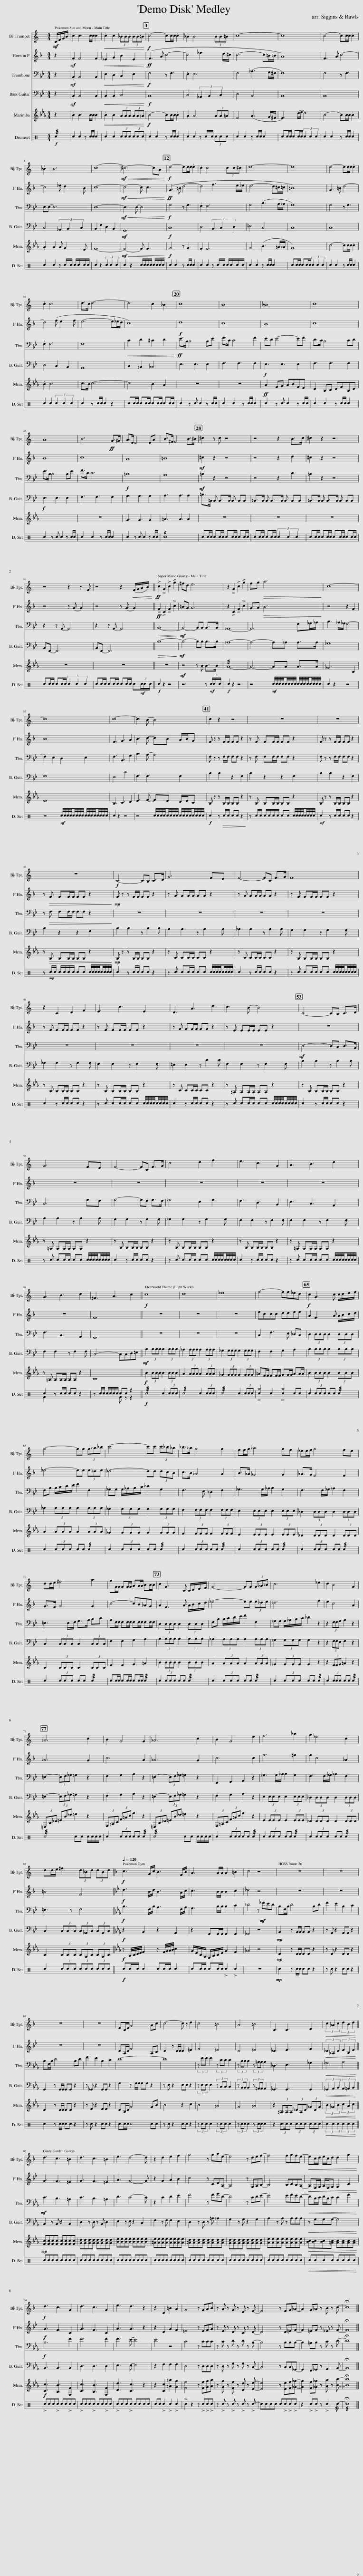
X:1
%%score 1 2 3 4 5 ( 6 7 )
L:1/8
M:4/4
I:linebreak $
K:Bb
V:1 treble transpose=-2
V:2 treble transpose=-7
V:3 bass
V:4 bass transpose=-12
V:5 treble
V:6 perc
K:none
V:7 perc
K:none
V:1
[K:C]!mf! C/E/G/B/ | .c2 c3 c/c/ c2 |!<(! .c2 c2 (3_BBB (3BB=B!<)! |!f! c4- cc/c/ .c2 | ._B2 B4 (3BB=B | %5
 c8- | c8 | c4- cc/c/ .c2 |$ ._B2 B6 | (c8 | %10
!mf!!<(! ^c6-) cA!<)! |!f! d4- dd/d/ .d2 | .c2 c4 (3cc^c | d8- | d8 | %15
 d4- dd/d/ .d2 |$ .c2 c6 | d>c d6- | d4 c2 _B2 | c8 | %20
 B8 | _B8 | c8 |$ A8 | B6!ff! G>^G | %25
 A>E E4 EA | B>^F F4 B>^B | ^c2 z c z4 | z4 z2 B>c | ^c2 z2 z4 |$ %30
 z4 z2 z F | z4 z2!<(! (F/G/A/B/)!<)! ||!ff! !>!c2 !>!G2 !>!c2 !>!g2 | ^fd e6 | z2 !>!G2 !>!c2 !>!g2 | %35
 fg!>(! a6!>)! | c8- |$ c8 | c8- | c3 B- B4 | %40
 c2 z2 z4 | z8 | z8 |$ z8 |!f! C4- CB, C>D | %45
 G6 FE | F4- FC F>G | F8 |$ z2 C2 D2 F2 | E3 c3 E2 | %50
 D3 A3 d2 | c3 B- B4 | C4- CB, C>D |$ G6 FE | F4- FC F>G | %55
 c4 d2 f2 | e3 c3 G2 | A3 B3 d2 |$ G3 B3 d2 | ^F3 A3 c2 || %60
!f! c8 | d8 | _e8 | f4- ff_ed |!f! c2 G3 c c/d/e/f/ |$ %65
 g4- gg (3g_a_b | c'4- c'c' (3c'_b_a | _b>_a g4 g2 | ff/g/ _a4 gf | _ee/f/ g4 fe |$ %70
 dd/e/ ^f4 a2 | gG/G/ GG/G/ AA/A/ BB/B/ | c2 G3 C C/D/E/F/ | G4- GG (3G_A_B | c6 _e2 | %75
 d2 B4 G2 |$ _A6 c2 | B2 G4 G2 | _A6 c2 | B2 G4 e2 | %80
 f6 _a2 | g2 _e4 c2 |$ dd/e/ ^f2 (3d_Bd (3dBd ||[K:F][Q:1/4=120]!f! c3 G/c/ B3 F/B/ | A3 A/A/ A2 =B2 | %85
 c4 z4 | z8 | z8 |$ z8 | z8 | %90
 EC/E/ G4 Ac | c4- c z d2 | c4 =B4 | A4 =B4 | C3 C3 D2 | %95
!<(! (3c2 _A2 c2 (3d2 B2 d2!<)! ||$ d3 c3 =B2 | d3 c3 =B2 | e3 d4- d | z2 d2 e2 f2 | %100
 g4 z gae- | e4 z def- | f4 fgfe- |!<(! ec/d/ e/c/d d2 g2!<)! |$!f! d3 c3 G2 | %105
 d3 c3 G2 | e3 d3 z2 | z2 D2 =B2 A2 | G4 z GAB | z A z G z E z F- | %110
 F4 z FG_A- | A2 G_A z B z c- | !fermata!c8 |] %113
V:2
[K:F] z2 |!mf! .F2 F4 F2 |!<(! _E2 G2 B2 E2!<)! |!ff! (F3 A c4- | c4 _e3 d/^c/ | %5
 c6- c=B/_B/ | A8) | F3 A c4- |$ c4 _e d2 B | c8- | %10
!mf!!<(! c4- c c3!<)! |!ff! (G3 =B d4- | d4 f3 e/_e/ | d6- d^c/=c/ | =B8) | %15
 G3 =B d4- |$ d4 (f e2 f | e6- e_e/d/ | c8) |!f! d8 | %20
 c8 | B8 | c8 |$ B8 | c8 | %25
 A8 | =B8 |!mf! ^c2 z2 z4 | z4 z2 d2 | ^c2 z2 z4 |$ %30
 z4 z G- G2 | z4 z G- G2 ||!ff! !>!F2 !>!C2 !>!F2 !>!c2 | =BG A6 | z2 !>!C2 !>!F2 !>!c2 | %35
 GA!>(! B6!>)! | z4 z2 F2 |$ B8 | F3 G3 A2 | B3 c- cB A/B/G | %40
 F z z F/F/ FF z2 | z F FF/F/ FF z2 | F z z F/F/ FF z2 |$ z!>(! F FF/F/ FF z2!>)! |!mp! F z z F/F/ FF z2 | %45
 z G GG/G/ GG z2 | z G GG/G/ GG z2 | z F FF/F/ FF z2 |$ z F FF/F/ FF z2 | z F FF/F/ FF z2 | %50
 z G GG/G/ GG z2 | z E EE/E/ EE z2 | z8 |$ z8 | z8 | %55
 z8 | z8 | z8 |$ z8 | F8 || %60
 z8 | z8 | z8 | eccc ddee | A2 F3 A A/B/c/d/ |$ %65
 _e4- ee (3e_de | _d4- dd (3dcB | c>B _A4 A2 | B>_A _G4 G2 | _A>G F4 F2 |$ %70
 G>F G4 G2 | c4- cB_AG | A2 F3 A A/B/c/d/ | _e4- ee (3e_de | _d6 f2 | %75
 e2 c4 A2 |$ _A6 G2 | c6 A2 | _A6 G2 | c6 c2 | %80
 f6 ^f2 | f2 c4 _A2 |$ =B4 F4 ||[K:Bb]!f! d3 B/d/ B3 A/c/ | c3 B/B/ B2 c2 | %85
 _d4 z4 | z8 | z8 |$ z8 | z8 | %90
 DA,/D/ F4 A,C | D2 z D/D/ D2 =E2 | F4 =E4 | D4 =E4 | _D3 E3 F2 | %95
!<(! (3_D2 _A,2 D2 (3E2 B,2 E2!<)! ||$ G3 F3 =E2 | G3 F3 =E2 | A3 G4- G | z2 G2 A2 B2 | %100
 c4 z CDA,- | A,4 z G,A,B,- | B,4 B,CB,A,- |!<(! A,F,/G,/ A,/F,/G, G,2 C2!<)! |$!f! G3 F3 C2 | %105
 G3 F3 C2 | A3 G3 z2 | z2 D2 G2 F2 | =E4 z EFG | z E z D z C z D- | %110
 D4 z D=EF- | F2 =EF z _E z F- | !fermata!F8 |] %113
V:3
 z2 |!mf! .B,,2 B,,4 B,,2 |!<(! E,2 D,2 C,2 E,2!<)! |!f! F,4 z F,3 | .E,2 E,6 | %5
 F,4 (_A,3 G,/^F,/ | F,8) | F,4 z F,3 |$ E,E,- E,6 | D,8- | %10
!mf!!<(! D,3 D,- D,4!<)! |!f! G,4 z G,3 | .F,2 F,6 | G,4 (B,3 A,/_A,/ | G,8) | %15
 G,4 z G,3 |$ .F,2 F,6 | F,8 |!<(! C2 D2 ^C2 D2!<)! |!ff! E>B, B,4 B,E | %20
 F>C C4 F2 | ED E4- EF | D>C B,4 CD |$ E>B, B,4 B,E | F>C C6 | %25
!f! =B,8 | A,8 |!mf! =B,2 z2 z4 | z4 z2 C2 | =B,2 z2 z4 |$ %30
 z2 z A,,- A,,4 | z2 z A,,- A,,4 ||!>(! B,,8-!>)! |!mf! B,,4- B,,B,, B,,>B,, | _A,,8- | %35
 A,,6 F,_G,/_A,/ | B,3 _A,/_G,/ F,4- |$ F,2 E,2 D,2 E,2 | F,3 B,,3 G,2 | B,3 A,- A,4 | %40
 F, z z F,/F,/ F,F, z2 | z F, F,F,/F,/ F,F, z2 | F, z z F,/F,/ F,F, z2 |$ z!>(! F, F,F,/F,/ F,F, z2!>)! | z8 | %45
 z8 | z8 | z8 |$ z8 | z8 | %50
 z8 | z8 |!mf! D,4- D,C, D,>B,, |$ C,6 G,F, | G,4- G,F, G,>F, | %55
 _G,4 E,2 G,2 | F,3 D,3 B,,2 | E,3 C,3 A,,2 |$ F,3 C,3 A,,2 | G,,8 || %60
 z8 | z8 | z8 | C,2 F,3 E, _D,C, | D,2 (3D,D,D, D,2 (3D,D,D, |$ %65
 F,B, B,/C/D/E/ F2 F,2 | _G,G, G,/_A,/B,/C/ _D2 G,2 | F,3 E, _D,2 F,2 | _G,3 G,/_A,/ B,2 G,2 | F,3 F,/_G,/ _A,2 F,2 |$ %70
 =E,3 E,/F,/ G,>A, B,C | A,F,/F,/ F,F,/F,/ F,F,/F,/ F,F,/F,/ | D,2 (3D,D,D, D,2 (3D,D,D, | F,B, B,/C/D/E/ F2 F,2 | _G,G, G,/_A,/B,/C/ _D2 z2 | %75
 z2 (3F,F,G, A,2 z2 |$ =E,2- (3E,F,_G, =G,2 z2 | F,2 G,2 A,2 z2 | =E,2- (3E,F,_G, =G,2 z2 | F,,2 G,,2 A,,2 z2 | %80
 _G,3 G,/_A,/ B,2 G,2 | F,3 F,/_G,/ _A,2 F,2 |$ =E,3 z F,4 ||[K:Eb]!f! B,3 F,/B,/ A,3 F,/A,/ | G,3 B,/B,/ B,2 C2 | %85
 _D4 z!mf! _FED | B,F,/B,/ D4 B,D | F2 E2 B,2 C2 |$ B,F,/B,/ D4 B,D | F2 E2 B,2 C2 | %90
 D8- | D8 | (3z EE E2 (3z CC C2 | (3z B,B, B,2 (3z =A,A, A,2 | _D,3 E,3 _G,2 | %95
!<(! _G,4 A,4!<)! ||$!mf! C3 B,3 =A,2 | C3 B,3 =A,2 | D3 C4- C | z2 C2 D2 E2 | %100
 F4 z FGD- | D4 z CDE- | E4 EFED- |!<(! DB,/C/ D/B,/C C2 F2!<)! |$!f! B,6 F2 | %105
 F6 F2 | F3 E- E4 | E4 z4 | C4 z CCC | z C z D z D z B,- | %110
 B,4 z B,B,B,- | B,2 =A,B, z C z D- | !fermata!D8 |] %113
V:4
 z2 |!mf! .B,,2 B,,4 B,,2 |!<(! B,,2 B,,2 C,4!<)! |!f! B,,8 | C,4 (3_A,,2 B,,2 C,2 | %5
 D,4 B,,4 | B,,8 | B,,8 |$ C,4 (3_A,,2 B,,2 C,2 | B,,2 F,2 D,2 B,,2 | %10
!mf! G,,8 |!f! C,8 | D,4 (3B,,2 C,2 D,2 | =E,4 C,4 | C,8 | %15
 C,8 |$ D,4 C,2 B,,2 | A,,8 | C,2 =B,,2 _B,,4 | E,3 E,3 E,2 | %20
 F,3 F,3 F,2 |!f! E,3 E,3 E,2 | F,3 F,3 F,2 |$!f! E,3 E,3 E,2 | F,3 F,3 F,2 | %25
 G,3 G,3 G,2 | A,3 A,3 A,2 | =B,>=B,, B,, B,,>B,, B,, B,,B,, | =B,,>B,, B,, B,,>B,, B,, B,,B,, | =B,,>B,, B,, B,,>B,, B,, B,,B,, |$ %30
 B,,F,,- F,,6 | B,,F,,- F,,6 ||!>(! B,8-!>)! |!mf! B,4- B,B, B,>B, | _A,8- | %35
 A,4- A,_A, A,>A, | _G,8 |$ F,8 | E,4 C4 | F,3 F,3 F,2 | %40
 B,2 B,2 z2 F,2 | B,2 z2 z2 F,2 | B,2 B,2 z2 F,2 |$ B,2 z2 z2 F,2 | B,2 B,2 z B,2 B, | %45
 A,2 A,2 z A,2 A, | _A,2 A,2 z A,2 A, | G,2 G,2 z G,2 G, |$ _G,2 G,2 z G,2 G, | F,2 F,2 z F,2 F, | %50
 =E,2 E,2 z C2 C | F,2 F,2 z F,2 F, | B,2 B,2 z B,2 B, |$ A,2 A,2 z A,2 A, | G,2 G,2 z G,2 G, | %55
 _G,2 G,2 z G,2 G, | F,2 F,2 z F,2 F, | F,2 F,2 z F,2 F, |$ F,2 F,2 z F,2 F, | C,4- C,C,D,=E, || %60
!mf! B,2 (3B,B,B, B,2 (3B,B,B, | _A,2 (3A,A,A, A,2 (3A,A,A, | _G,2 (3G,G,G, G,2 (3G,G,G, | F,2 F,2 G,2 A,2 | B,2 (3B,B,B, B,2 (3B,B,B, |$ %65
 _A,2 (3A,A,A, A,2 (3A,A,A, | _G,2 (3G,G,G, G,2 (3G,G,G, | F,2 (3F,F,F, F,2 (3F,F,F, | E,2 (3E,E,E, E,2 (3E,E,E, | _D,2 (3D,D,D, D,2 (3D,D,D, |$ %70
 C,2 (3C,C,C, C,2 (3C,C,C, | F,2 F,2 G,2 A,2 | B,2 (3B,B,B, B,2 (3B,B,B, | _A,2 (3A,A,A, A,2 (3A,A,A, | _G,2 (3G,G,G, G,2 z2 | %75
 z2 (3F,F,E, F,2 z2 |$ =E,2- (3E,F,_G, =G,2 z2 | F,2 G,2 A,2 z2 | =E,2- (3E,F,_G, =G,2 z2 | F,2 G,2 A,2 z2 | %80
 E,2 (3E,E,E, E,2 (3E,E,E, | _D,2 (3D,D,D, D,2 (3D,D,D, |$ C,2 (3C,C,C, (3C,_A,,C, (3C,A,,C, ||[K:Eb]!f! z2 B,,2 z2 A,,2 | z2 G,,G,,/G,,/ G,,2 G,,2 | %85
 _G,,4 z4 |!mp! B,,2 z B,,/B,,/ B,,B,, z2 | z A,, z2 A,,A,, z2 |$ G,,2 z G,,/G,,/ G,,G,, z2 | z _G,, z2 G,,G,, z2 | %90
 G,2 z G,/G,/ G,G, z2 | z E, z2 E,E, z2 | (3z E,E, E,2 (3z C,C, C,2 | (3z B,,B,, B,,2 (3z =A,,A,, A,,2 | _G,,3 G,,3 G,,2 | %95
!<(! (3_G,,2 A,,2 B,,2 (3A,,2 =A,,2 B,,2!<)! ||$ B,,2 z B,, z2 B,,2 | D,2 z D, z B,, D,2 | E,2 z E, z2 C,2 | F,2 z F, F,2 E,2 | %100
 D,2 z D, z =A, _A,2 | G,2 z G, z2 G,2 | A,2 z A, z A,A,A, |!<(! z G,G,G,- G,4!<)! |$ B,,3 B,,3 B,,2 | %105
 D,3 D,3 D,2 | E,3 E,- E,4 | z2 F,2 F,2 F,2 | D,4 z D,D,D, | z D, z G, z G, z C,- | %110
 C,4 z C,C,_G,,- | G,,2 F,,_G,, z A,,2 B,,- | !fermata!B,,8 |] %113
V:5
[K:Eb] z2 | .B2 B3 B/B/ B2 |!<(! .B2 B2 (3AAA (3AA=A!<)! |!f! B4- BB/B/ .B2 | .A2 A4 (3AA=A | %5
 F4 (A3 G/^F/ | F3) (d/e/ d4) | B4- BB/B/ .B2 |$ .A2 A2 A G2 E | F8- | %10
!mf!!<(! F4- F F3!<)! |!f! G4 z G3 | .F2 F6 | G4 (B3 =A/_A/ | G8) | %15
 c4- cc/c/ .c2 |$ .B2 B6 | c>B c6- | c4 B2 A2 | z8 | %20
 z8 |!ff! A2 FG ABFE | D2 B,C DFB,D |$ x8 | z8 | %25
 G3 G3 G2 | =A3 A3 A2 | z8 | z8 | z8 |$ %30
 z8 | z8 || z8 |!mf! z4 z B B>B | !///!A8- | %35
 A4- AA A>A | _G6 B,2 |$ E8 | B,3 C3 D2 | E3 F- FE D/E/C | %40
 B, z z B,/B,/ B,B, z2 | z B, B,B,/B,/ B,B, z2 | B, z z B,/B,/ B,B, z2 |$ z!>(! B, B,B,/B,/ B,B, z2!>)! |!mp! B, z z B,/B,/ B,B, z2 | %45
 z C CC/C/ CC z2 | z C CC/C/ CC z2 | z B, B,B,/B,/ B,B, z2 |$ z B, B,B,/B,/ B,B, z2 | z B, B,B,/B,/ B,B, z2 | %50
 z C CC/C/ CC z2 | z =A, A,A,/A,/ A,A, z2 | z B, B,B,/B,/ B,B, z2 |$ z =A, A,A,/A,/ A,A, z2 | z B, B,B,/B,/ B,B, z2 | %55
 z B, B,B,/B,/ B,B, z2 | z B, B,B,/B,/ B,B, z2 | z =A, A,A,/A,/ A,A, z2 |$ z =A, A,A,/A,/ A,A, z2 | B,8 || %60
!f! B2 (3BBB B2 (3BBB | A2 (3AAA A2 (3AAA | _G2 (3GGG G2 (3GGG | =AF/F/ FF/F/ GG/G/ AA/A/ | B2 (3BBB B2 (3BBB |$ %65
 A2 (3AAA A2 (3AAA | _G2 (3GGG G2 (3GGG | F2 (3FFF F2 (3FFF | E2 (3EEE E2 (3EEE | _D2 (3DDD D2 (3DDD |$ %70
 C2 (3CCC C2 (3CCC | F2 F2 G2 =A2 | B2 (3BBB B2 (3BBB | A2 (3AAA A2 (3AAA | _G2 (3GGG G2 z2 | %75
 z2 (3FFG =A2 z2 |$ (3=E,B,_D (3=EB_d =e2 z2 | (3F,=A,C (3F=Ac f2 z2 | (3=E,B,_D (3=EB_d =e2 z2 | (3F,=A,C (3F=Ac f2 z2 | %80
 E2 (3EEE E2 (3EEE | _D2 (3DDD D2 (3DDD |$ C2 (3CCC (3CA,C (3CA,C ||[K:Eb]!f! z B,/4C/4D/4E/4 F2 z F/4G/4A/4B/4 c2 | G/E/C/A,/ G,/B,/C/E/ G2 F2 | %85
 _G4 z4 |!mp! D2 z D/D/ DD z2 | z D z2 DD z2 |$ D2 z D/D/ DD z2 | z E z2 EE z2 | %90
 DB,/D/ G4 GB | B4 z2 c2 | B4 =A4 | G4 =A4 | z2 (3=A,3/2A,/A, (3_DA,D (3_GDG | %95
!<(! (3B2 _G2 B2 (3c2 A2 c2!<)! ||$!mp! [Fc][Fc][Fc][Fc] [Fc][Fc][Fc][Fc] | [Gd][Gd][Gd][Gd] [Gd][Gd][Gd][Gd] | [Be][Be][Be][Be] [Be][Be][Be][Be] | [=Ae][Ae][Ae][Ae] [Ae][Ae][Ae][Ae] | %100
 [=Ad][Ad][Ad][Ad] [Ad][Ad][Ad][Ad] | [Gd][Gd][Gd][Gd] [Gd][Gd][Gd][Gd] | [Ae][Ae][Ae][Ae] [Ae][Ae][Ae][Ae] |!<(! [Bc][Bc][Bc][=Ac] [Ac][Ac][Ac][Ac]!<)! |$!f! [Cc]3 [B,B]3 [F,F]2 | %105
 [Cc]3 [B,B]3 [F,F]2 | [Dd]3 [Cc]3 z2 | z2 [Cc]2 [=A=a]2 [Gg]2 | [Ff]4 z [Ff][Gg][Aa] | z [Gg] z [Ff] z [Dd] z [Ee]- | %110
 [Ee]4 z [Ee][Ff][_G_g]- | [Gg]2 [Ff][_G_g] z [Aa] z [Bb]- | !fermata![Bb]8 |] %113
V:6
[K:C]!f! !///!c2 | c2 c2 z c/c/ c2 | c2 c2 (3ccc (3ccc | c2 c2 z c/c/ c2 | c2 c2 z c/c/ (3ccc | %5
 c2 c2 z c/c/ c2 | cc/c/ cc/c/ (3c2 c2 c2 | c2 c2 z c/c/ c2 |$ c2 c2 z c/c/ c/c/c/c/ | c2 z2 (3c2 c2 c2 | %10
 c2 z2 c/c/c/c/ c/c/c/c/ | c2 c2 z c/c/ c2 | c2 c2 z c/c/ c/c/c/c/ | c2 c2 z c/c/ c2 | cc/c/ cc/c/ (3c2 c2 c2 | %15
 c2 c2 z c/c/ c2 |$ c2 c2 (3c2 c2 c2 | c2 z c/c/ c2 z2 | cc/c/ cc/c/ cc/c/ cc/c/ | c2 z c c2 z c/c/ | %20
 c2 c2 z c/c/ c2 | c2 z c c2 z c/c/ | c2 c2 z c/c/ c2 |$ c2 z c c2 z c/c/ | c2 c2 z c/c/ c2 | %25
 c2 z c c2 z c/c/ | !//!c8 | cc/c/ cc/c/ cc/c/ cc/c/ | cc/c/ cc/c/ (3c2 c2 c2 | cc/c/ cc/c/ cc/c/ cc/c/ |$ %30
 cc/c/ cc/c/ (3c2 c2 c2 | cc/c/ cc/c/ cc/c/ c!mf!(3c/c/c/ ||!f! c2 z2 z4 | z6 z!mf! (3c/c/c/ |!f! c2 z2 z4 | %35
 z4!mf! c/4c/4c/4c/4c/4c/4c/4c/4 c/4c/4c/4c/4c/4c/4c/4c/4 | c2 z2 z4 |$ z4!mf! c/4c/4c/4c/4c/4c/4c/4c/4 c/4c/4c/4c/4c/4c/4c/4c/4 | c2 z2 z4 | z4 c/4c/4c/4c/4c/4c/4c/4c/4 c/4c/4c/4c/4c/4c/4c/4c/4 | %40
!f! c2 z!>(! c/c/ cc z2!>)! | z c/c/ c/c/c/c/ cc c/4c/4c/4c/4c/4c/4c/4c/4 |!mf! c2 z c/c/ cc z2 |$ z!mp! c/c/ c/c/c/c/ cc c/4c/4c/4c/4c/4c/4c/4c/4 | c2 z c/c/ cc z2 | %45
 z c cc/c/ cc c/4c/4c/4c/4c/4c/4c/4c/4 | c2 z c/c/ cc z2 | z c cc/c/ cc c/4c/4c/4c/4c/4c/4c/4c/4 |$ c2 z c/c/ cc z2 | z c cc/c/ cc c/4c/4c/4c/4c/4c/4c/4c/4 | %50
 c2 z c/c/ cc z2 | z c cc/c/ cc c/4c/4c/4c/4c/4c/4c/4c/4 | c2 z c/c/ cc z2 |$ z c cc/c/ cc c/4c/4c/4c/4c/4c/4c/4c/4 | c2 z c/c/ cc z2 | %55
 z c cc/c/ cc c/4c/4c/4c/4c/4c/4c/4c/4 | c2 z c/c/ cc z2 | z c cc/c/ cc c/4c/4c/4c/4c/4c/4c/4c/4 |$ c2 z c/c/ cc z2 | z c/c/ c/c/c/c/ cc z2 || %60
!f! !///!c4 c2 (3ccc | !///!c4 c2 (3ccc | !///!c4 c2 (3ccc | !>![c^a]2 c2 !>![c^a]2 cc | c2 (3ccc cc !///!c2 |$ %65
 c2 (3ccc cc !///!c2 | c2 (3ccc cc !///!c2 | c2 (3ccc cc !///!c2 | c2 (3ccc cc !///!c2 | c2 (3ccc cc !///!c2 |$ %70
 c2 (3ccc cc !///!c2 | cc/c/ cc/c/ cc/c/ !///!c2 | c2 (3ccc cc !///!c2 | c2 (3ccc cc !///!c2 | c2 (3ccc cc !///!c2 | %75
 c2 (3ccc cc !///!c2 |$ !///!c4 cc c/c/c/c/ | c2 (3ccc cc !///!c2 | !///!c4 cc c/c/c/c/ | c2 (3ccc cc !///!c2 | %80
 c2 (3ccc cc !///!c2 | c2 (3ccc cc !///!c2 |$ c2 (3ccc (3ccc (3ccc ||!f! cc/c/ c2 cc/c/ c2 | cc/c/ cc/c/ !>!c2 !>!c2 | %85
 z8 |!mp! c2 z c/c/ cc z2 | z c z2 cc z2 |$ c2 z c/c/ cc z2 | z c z2 cc z2 | %90
 cc/c/ c4 cc | z c z2 cc z2 | (3z cc c2 (3z cc c2 | (3z cc c2 (3z cc c2 | z2 (3c3/2c/c (3ccc (3ccc | %95
!<(! (3c2 c2 c2 (3c2 c2 c2!<)! ||$ cccc cccc | cccc cccc | cccc cccc | cccc cccc | %100
 cccc cccc | cccc cccc | cccc cccc |!<(! cccc cccc!<)! |$ !>!ccc!>!c cc!>!cc | %105
 !>!ccc!>!c cc!>!cc | !>!ccc!>!c cccc | cc !>!c2 !>!c2 !>!c2 | !>!c2 z2 z !>!c!>!c!>!c | z !>!c z !>!c z !>!c z !>!c- | %110
 cccc c!>!c!>!c!>!c | z2 !>!c!>!c z !>!c2 !//!c- | !///!!fermata!c8 |] %113
V:7
[K:C] x2 | x8 | x8 | x8 | x8 | %5
 x8 | x8 | x8 |$ x8 | x8 | %10
 x8 | x8 | x8 | x8 | x8 | %15
 x8 |$ x8 | x8 | x8 | x8 | %20
 x8 | x8 | x8 |$ x8 | x8 | %25
 x8 | x8 | x8 | x8 | x8 |$ %30
 x8 | x8 || x8 | x8 | x8 | %35
 x8 | x8 |$ x8 | x8 | x8 | %40
 x8 | x8 | x8 |$ x8 | x8 | %45
 x8 | x8 | x8 |$ x8 | x8 | %50
 x8 | x8 | x8 |$ x8 | x8 | %55
 x8 | x8 | x8 |$ F2 x6 | x4 F z z2 || %60
 x8 | x8 | x8 | x8 | x8 |$ %65
 x8 | x8 | x8 | x8 | x8 |$ %70
 x8 | x8 | x8 | x8 | x8 | %75
 x8 |$ x8 | x8 | x8 | x8 | %80
 x8 | x8 |$ x8 || x8 | x8 | %85
 x8 | x8 | x8 |$ x8 | x8 | %90
 x8 | x8 | x8 | x8 | x8 | %95
 x8 ||$ x8 | x8 | x8 | x8 | %100
 x8 | x8 | x8 | x8 |$ x8 | %105
 x8 | x8 | x8 | x8 | x8 | %110
 x8 | x8 | x8 |] %113
